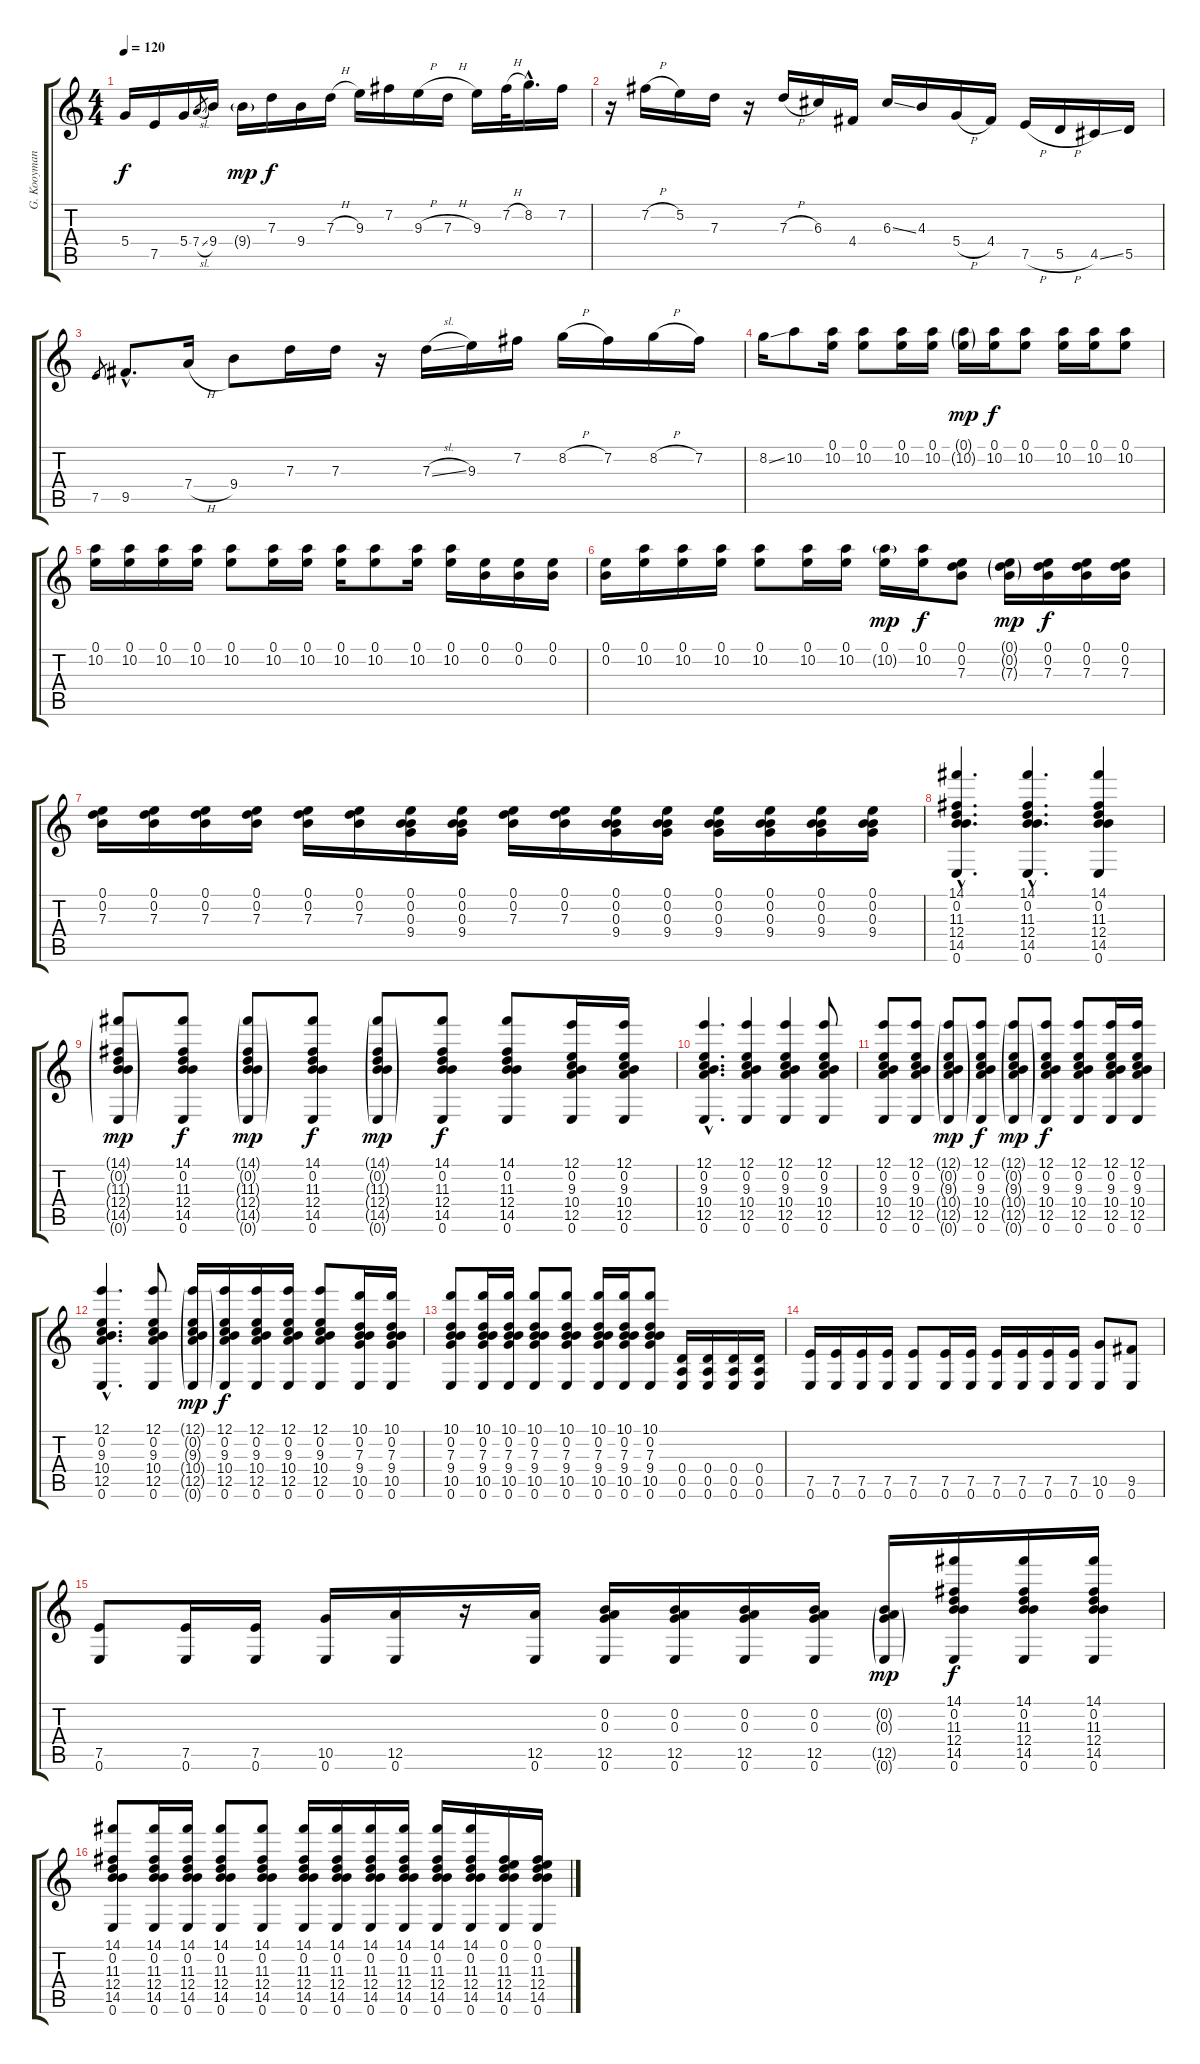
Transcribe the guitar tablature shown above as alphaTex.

\track ("G. Kooymans" "G. Kooyman") {instrument acousticguitarnylon}
\staff {score tabs}
\tuning (E4 B3 G3 D3 A2 E2) {hide}
\ts (4 4)
\tempo 120
\clef g2
\ks c
5.4.16{dy f} 7.5.16 5.4.16 7.4{sl}.8{gr} 9.4.16 9.4{g}.16{dy mp} 7.3.16{dy f} 9.4.16 7.3{h}.16 9.3.16 7.2.16 9.3{h}.16 7.3{h}.16 9.3.16 7.2{h}.32 8.2{hac}.16{d} 7.2.16 |
r.16 7.2{h}.16 5.2.16 7.3.16 r.16 7.3{h}.16 6.3.16 4.4.16 6.3{ss}.16 4.3.16 5.4{h}.16 4.4.16 7.5{h}.16 5.5{h}.16 4.5{ss}.16 5.5.16 |
7.5.8{gr} 9.5{hac}.8{d} 7.4{h}.16 9.4.8 7.3.16 7.3.16 r.16 7.3{sl}.16 9.3.16 7.2.16 8.2{h}.16 7.2.16 8.2{h}.16 7.2.16 |
8.2{ss}.16 10.2.8 (0.1 10.2).16 (0.1 10.2).8 (0.1 10.2).16 (0.1 10.2).16 (0.1{g} 10.2{g}).16{dy mp} (0.1 10.2).16{dy f} (0.1 10.2).8 (0.1 10.2).16 (0.1 10.2).16 (0.1 10.2).8 |
(0.1 10.2).16 (0.1 10.2).16 (0.1 10.2).16 (0.1 10.2).16 (0.1 10.2).8 (0.1 10.2).16 (0.1 10.2).16 (0.1 10.2).16 (0.1 10.2).8 (0.1 10.2).16 (0.1 10.2).16 (0.1 0.2).16 (0.1 0.2).16 (0.1 0.2).16 |
(0.1 0.2).16 (0.1 10.2).16 (0.1 10.2).16 (0.1 10.2).16 (0.1 10.2).8 (0.1 10.2).16 (0.1 10.2).16 (0.1 10.2{g}).16{dy mp} (0.1 10.2).16{dy f} (0.1 0.2 7.3).8 (0.1{g} 0.2{g} 7.3{g}).16{dy mp} (0.1 0.2 7.3).16{dy f} (0.1 0.2 7.3).16 (0.1 0.2 7.3).16 |
(0.1 0.2 7.3).16 (0.1 0.2 7.3).16 (0.1 0.2 7.3).16 (0.1 0.2 7.3).16 (0.1 0.2 7.3).16 (0.1 0.2 7.3).16 (0.1 0.2 0.3 9.4).16 (0.1 0.2 0.3 9.4).16 (0.1 0.2 7.3).16 (0.1 0.2 7.3).16 (0.1 0.2 0.3 9.4).16 (0.1 0.2 0.3 9.4).16 (0.1 0.2 0.3 9.4).16 (0.1 0.2 0.3 9.4).16 (0.1 0.2 0.3 9.4).16 (0.1 0.2 0.3 9.4).16 |
(14.1{hac} 0.2{hac} 11.3{hac} 12.4{hac} 14.5{hac} 0.6{hac}).4{d} (14.1{hac} 0.2{hac} 11.3{hac} 12.4{hac} 14.5{hac} 0.6{hac}).4{d} (14.1 0.2 11.3 12.4 14.5 0.6).4 |
(14.1{g} 0.2{g} 11.3{g} 12.4{g} 14.5{g} 0.6{g}).8{dy mp} (14.1 0.2 11.3 12.4 14.5 0.6).8{dy f} (14.1{g} 0.2{g} 11.3{g} 12.4{g} 14.5{g} 0.6{g}).8{dy mp} (14.1 0.2 11.3 12.4 14.5 0.6).8{dy f} (14.1{g} 0.2{g} 11.3{g} 12.4{g} 14.5{g} 0.6{g}).8{dy mp} (14.1 0.2 11.3 12.4 14.5 0.6).8{dy f} (14.1 0.2 11.3 12.4 14.5 0.6).8 (12.1 0.2 9.3 10.4 12.5 0.6).16 (12.1 0.2 9.3 10.4 12.5 0.6).16 |
(12.1{hac} 0.2{hac} 9.3{hac} 10.4{hac} 12.5{hac} 0.6{hac}).4{d} (12.1 0.2 9.3 10.4 12.5 0.6).4 (12.1 0.2 9.3 10.4 12.5 0.6).4 (12.1 0.2 9.3 10.4 12.5 0.6).8 |
(12.1 0.2 9.3 10.4 12.5 0.6).8 (12.1 0.2 9.3 10.4 12.5 0.6).8 (12.1{g} 0.2{g} 9.3{g} 10.4{g} 12.5{g} 0.6{g}).8{dy mp} (12.1 0.2 9.3 10.4 12.5 0.6).8{dy f} (12.1{g} 0.2{g} 9.3{g} 10.4{g} 12.5{g} 0.6{g}).8{dy mp} (12.1 0.2 9.3 10.4 12.5 0.6).8{dy f} (12.1 0.2 9.3 10.4 12.5 0.6).8 (12.1 0.2 9.3 10.4 12.5 0.6).16 (12.1 0.2 9.3 10.4 12.5 0.6).16 |
(12.1{hac} 0.2{hac} 9.3{hac} 10.4{hac} 12.5{hac} 0.6{hac}).4{d} (12.1 0.2 9.3 10.4 12.5 0.6).8 (12.1{g} 0.2{g} 9.3{g} 10.4{g} 12.5{g} 0.6{g}).16{dy mp} (12.1 0.2 9.3 10.4 12.5 0.6).16{dy f} (12.1 0.2 9.3 10.4 12.5 0.6).16 (12.1 0.2 9.3 10.4 12.5 0.6).16 (12.1 0.2 9.3 10.4 12.5 0.6).8 (10.1 0.2 7.3 9.4 10.5 0.6).16 (10.1 0.2 7.3 9.4 10.5 0.6).16 |
(10.1 0.2 7.3 9.4 10.5 0.6).8 (10.1 0.2 7.3 9.4 10.5 0.6).16 (10.1 0.2 7.3 9.4 10.5 0.6).16 (10.1 0.2 7.3 9.4 10.5 0.6).8 (10.1 0.2 7.3 9.4 10.5 0.6).8 (10.1 0.2 7.3 9.4 10.5 0.6).16 (10.1 0.2 7.3 9.4 10.5 0.6).16 (10.1 0.2 7.3 9.4 10.5 0.6).8 (0.4 0.5 0.6).16 (0.4 0.5 0.6).16 (0.4 0.5 0.6).16 (0.4 0.5 0.6).16 |
(7.5 0.6).16 (7.5 0.6).16 (7.5 0.6).16 (7.5 0.6).16 (7.5 0.6).8 (7.5 0.6).16 (7.5 0.6).16 (7.5 0.6).16 (7.5 0.6).16 (7.5 0.6).16 (7.5 0.6).16 (10.5 0.6).8 (9.5 0.6).8 |
(7.5 0.6).8 (7.5 0.6).16 (7.5 0.6).16 (10.5 0.6).16 (12.5 0.6).16 r.16 (12.5 0.6).16 (0.2 0.3 12.5 0.6).16 (0.2 0.3 12.5 0.6).16 (0.2 0.3 12.5 0.6).16 (0.2 0.3 12.5 0.6).16 (0.2{g} 0.3{g} 12.5{g} 0.6{g}).16{dy mp} (14.1 0.2 11.3 12.4 14.5 0.6).16{dy f} (14.1 0.2 11.3 12.4 14.5 0.6).16 (14.1 0.2 11.3 12.4 14.5 0.6).16 |
(14.1 0.2 11.3 12.4 14.5 0.6).8 (14.1 0.2 11.3 12.4 14.5 0.6).16 (14.1 0.2 11.3 12.4 14.5 0.6).16 (14.1 0.2 11.3 12.4 14.5 0.6).8 (14.1 0.2 11.3 12.4 14.5 0.6).8 (14.1 0.2 11.3 12.4 14.5 0.6).16 (14.1 0.2 11.3 12.4 14.5 0.6).16 (14.1 0.2 11.3 12.4 14.5 0.6).16 (14.1 0.2 11.3 12.4 14.5 0.6).16 (14.1 0.2 11.3 12.4 14.5 0.6).16 (14.1 0.2 11.3 12.4 14.5 0.6).16 (0.1 0.2 11.3 12.4 14.5 0.6).16 (0.1 0.2 11.3 12.4 14.5 0.6).16
